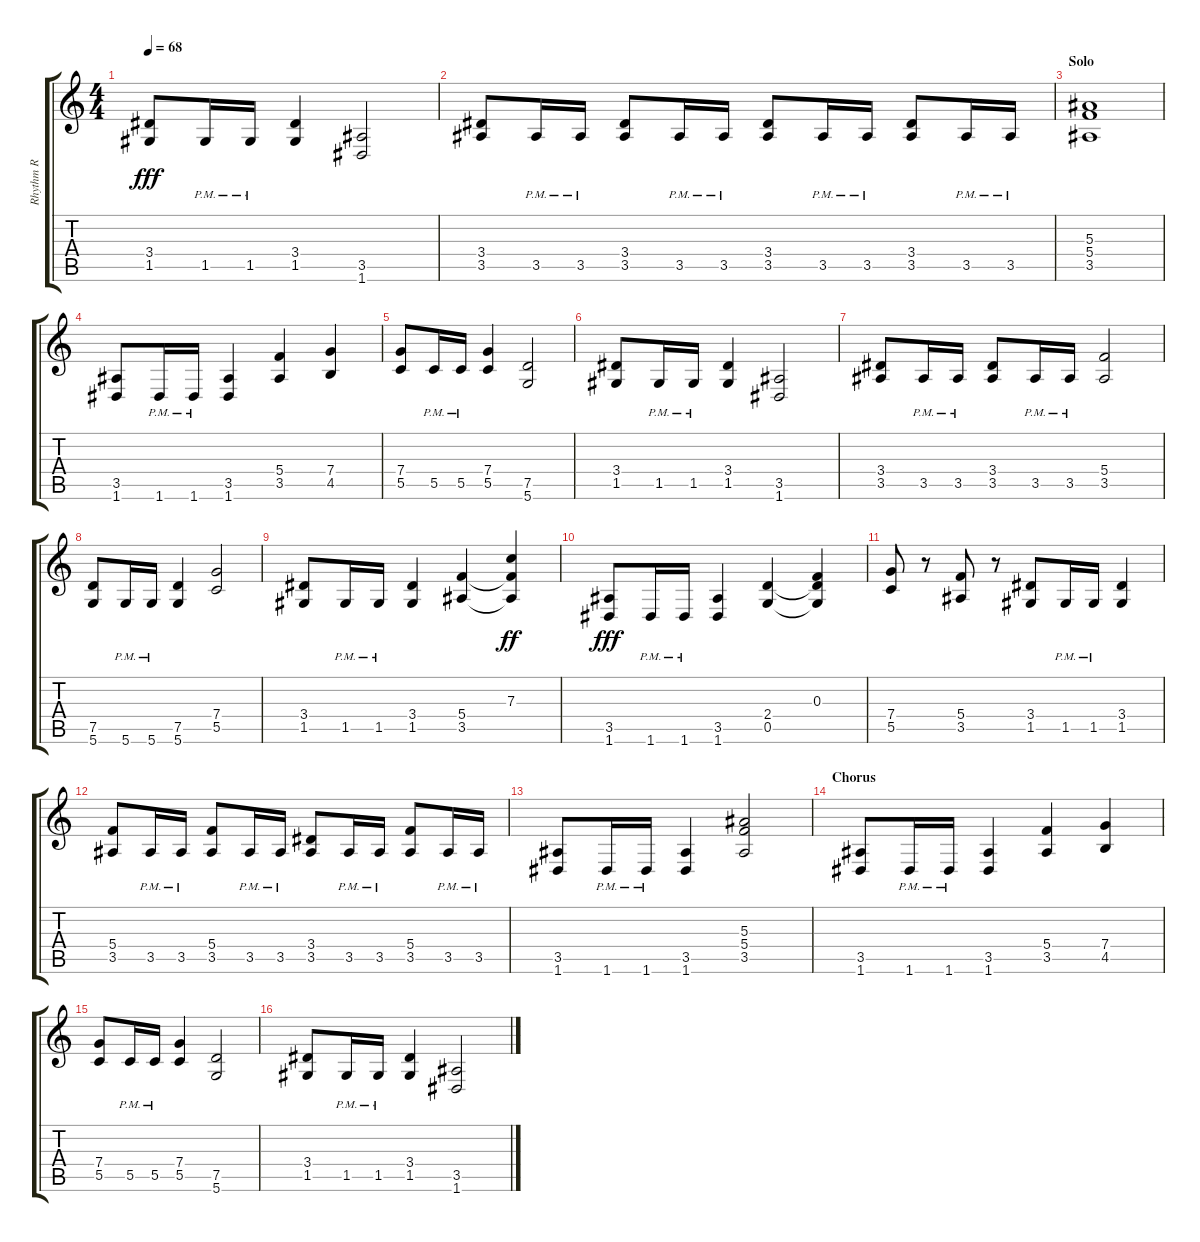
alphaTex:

\track ("Rhythm R" "Rhythm R") {instrument distortionguitar}
\staff {score tabs}
\tuning (D4 A3 F3 C3 G2 D2) {hide}
\ts (4 4)
\tempo 68
\clef g2
\ks c
(3.4 1.5).8{dy fff} 1.5{pm}.16 1.5{pm}.16 (3.4 1.5).4 (3.5 1.6).2 |
(3.4 3.5).8 3.5{pm}.16 3.5{pm}.16 (3.4 3.5).8 3.5{pm}.16 3.5{pm}.16 (3.4 3.5).8 3.5{pm}.16 3.5{pm}.16 (3.4 3.5).8 3.5{pm}.16 3.5{pm}.16 |
\section ("" "Solo")
(5.3 5.4 3.5).1 |
(3.5 1.6).8 1.6{pm}.16 1.6{pm}.16 (3.5 1.6).4 (5.4 3.5).4 (7.4 4.5).4 |
(7.4 5.5).8 5.5{pm}.16 5.5{pm}.16 (7.4 5.5).4 (7.5 5.6).2 |
(3.4 1.5).8 1.5{pm}.16 1.5{pm}.16 (3.4 1.5).4 (3.5 1.6).2 |
(3.4 3.5).8 3.5{pm}.16 3.5{pm}.16 (3.4 3.5).8 3.5{pm}.16 3.5{pm}.16 (5.4 3.5).2 |
(7.5 5.6).8 5.6{pm}.16 5.6{pm}.16 (7.5 5.6).4 (7.4 5.5).2 |
(3.4 1.5).8 1.5{pm}.16 1.5{pm}.16 (3.4 1.5).4 (5.4 3.5).4 (7.3 5.4{t} 3.5{t}).4{dy ff} |
(3.5 1.6).8{dy fff} 1.6{pm}.16 1.6{pm}.16 (3.5 1.6).4 (2.4 0.5).4 (0.3 2.4{t} 0.5{t}).4 |
(7.4 5.5).8 r.8 (5.4 3.5).8 r.8 (3.4 1.5).8 1.5{pm}.16 1.5{pm}.16 (3.4 1.5).4 |
(5.4 3.5).8 3.5{pm}.16 3.5{pm}.16 (5.4 3.5).8 3.5{pm}.16 3.5{pm}.16 (3.4 3.5).8 3.5{pm}.16 3.5{pm}.16 (5.4 3.5).8 3.5{pm}.16 3.5{pm}.16 |
(3.5 1.6).8 1.6{pm}.16 1.6{pm}.16 (3.5 1.6).4 (5.3 5.4 3.5).2 |
\section ("" "Chorus")
(3.5 1.6).8 1.6{pm}.16 1.6{pm}.16 (3.5 1.6).4 (5.4 3.5).4 (7.4 4.5).4 |
(7.4 5.5).8 5.5{pm}.16 5.5{pm}.16 (7.4 5.5).4 (7.5 5.6).2 |
(3.4 1.5).8 1.5{pm}.16 1.5{pm}.16 (3.4 1.5).4 (3.5 1.6).2
